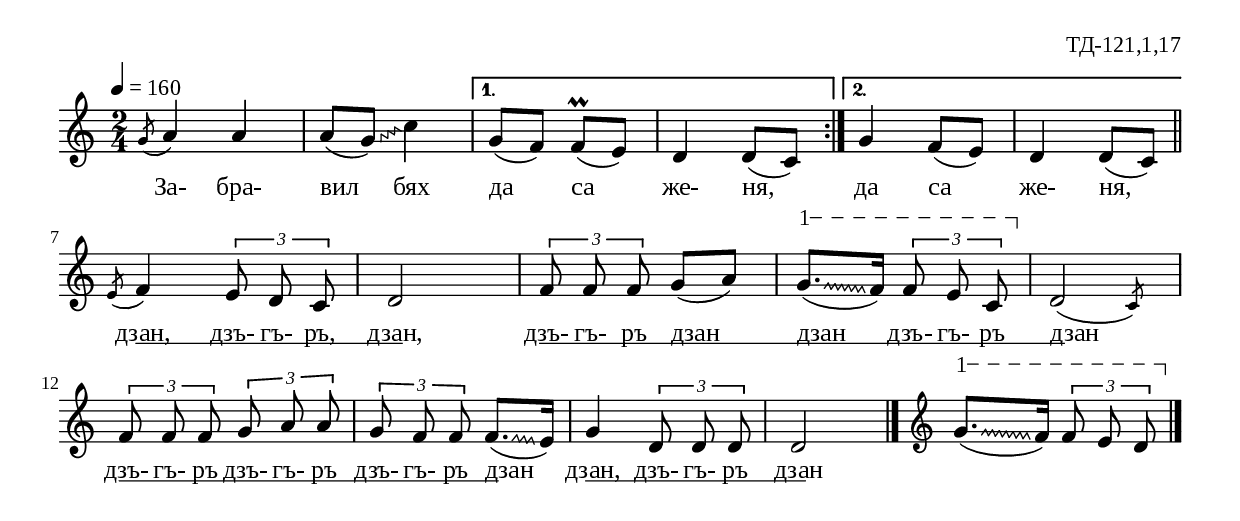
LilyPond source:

%{
TD_121_1_17
%}

\include "td-preamble.ly"

\score {
\relative c'' {
 \tempo 4 = 160
  \time 2/4
\repeat volta 2 { \acciaccatura g8 a4 a|
\override Glissando #'style = #'zigzag
a8([ g\glissando]) c4 }  
\alternative { { g8( f) f\prall( e) d4 d8( c) }
{ g'4 f8( e) | d4 d8( c) } } \bar "||" 
\break
\acciaccatura e8 f4 \times 2/3 { e8 d\noBeam c } | d2 | 
\times 2/3 { f8 f\noBeam f } g([ a)] | 
%%\noteFi g8.([\glissando f16)] 
\varA
g8.\startTextSpan([\glissando f16)] 
\times 2/3 { f8 e\noBeam c\stopTextSpan } | 
\afterGrace d2( { \stdB c8) \stdE } |
\break
\times 2/3 { f8 f\noBeam f } \times 2/3 { g a\noBeam a } |
\times 2/3 { g f\noBeam f } f8.\glissando([ e16)] |
g4 \times 2/3 { d8 d\noBeam d } | d2
 \bar "|." 
\endm
\varA
\noteFi g8.\startTextSpan([\glissando f16)] 
               \times 2/3 { f8 e\noBeam d\stopTextSpan }
\bar "|."
}
\addlyrics { За- бра- вил бях да са же- ня, да са же- ня,
дзан, \startTextSpan дзъ- гъ- ръ, дзан, \stopTextSpan
дзъ- \startTextSpan гъ- ръ дзан дзан дзъ- гъ- ръ дзан \stopTextSpan
дзъ- \startTextSpan гъ- ръ дзъ- гъ- ръ дзъ- гъ- ръ дзан \stopTextSpan
дзан, \startTextSpan дзъ- гъ- ръ дзан \stopTextSpan }
%
\layout {
  indent = #0
  line-width = 190\mm
  ragged-right=##f
\context {
      \Lyrics
      \consists "Text_spanner_engraver"
      \override TextSpanner #'direction = #DOWN
      \override TextSpanner #'style = #'line    
      \override TextSpanner #'outside-staff-priority = ##f
      \override TextSpanner #'padding = #0.2 % sets the distance of the line from the lyrics
      \override TextSpanner #'bound-details =
      #`((left . ((Y . 0)
                  (padding . 0)
                  (attach-dir . ,LEFT)))
         (left-broken . ((end-on-note . #t)))
         (right . ((Y . 0)
                   (padding . 0)
                   (attach-dir . ,RIGHT))))
    }
  
}
%
\midi { 
	\context {
		\Score
		tempoWholesPerMinute = #(ly:make-moment 160 4)
		}
	}
}
%
\header{
  opus = "ТД-121,1,17"
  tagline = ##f
}


